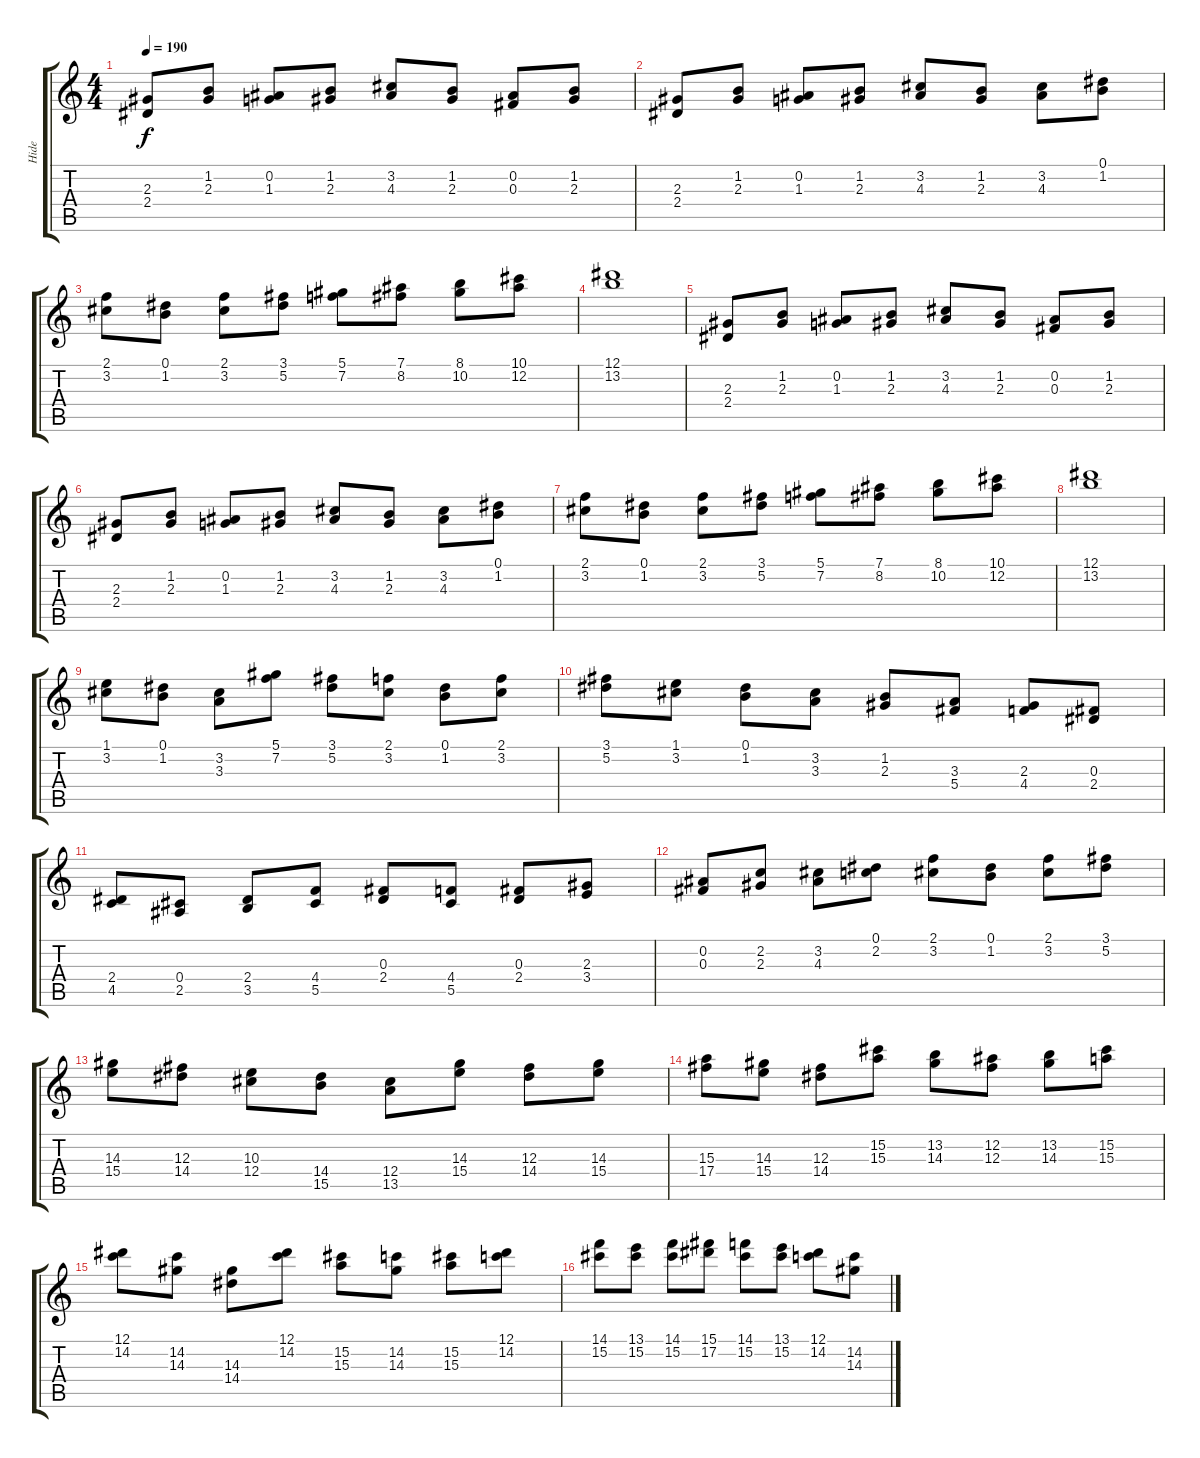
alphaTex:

\track ("Hide" "Hide") {instrument distortionguitar}
\staff {score tabs}
\tuning (Eb4 Bb3 Gb3 Db3 Ab2 Eb2) {hide}
\ts (4 4)
\tempo 190
\clef g2
\ks c
(2.3 2.4).8{dy f} (1.2 2.3).8 (0.2 1.3).8 (1.2 2.3).8 (3.2 4.3).8 (1.2 2.3).8 (0.2 0.3).8 (1.2 2.3).8 |
(2.3 2.4).8 (1.2 2.3).8 (0.2 1.3).8 (1.2 2.3).8 (3.2 4.3).8 (1.2 2.3).8 (3.2 4.3).8 (0.1 1.2).8 |
(2.1 3.2).8 (0.1 1.2).8 (2.1 3.2).8 (3.1 5.2).8 (5.1 7.2).8 (7.1 8.2).8 (8.1 10.2).8 (10.1 12.2).8 |
(12.1 13.2).1 |
(2.3 2.4).8 (1.2 2.3).8 (0.2 1.3).8 (1.2 2.3).8 (3.2 4.3).8 (1.2 2.3).8 (0.2 0.3).8 (1.2 2.3).8 |
(2.3 2.4).8 (1.2 2.3).8 (0.2 1.3).8 (1.2 2.3).8 (3.2 4.3).8 (1.2 2.3).8 (3.2 4.3).8 (0.1 1.2).8 |
(2.1 3.2).8 (0.1 1.2).8 (2.1 3.2).8 (3.1 5.2).8 (5.1 7.2).8 (7.1 8.2).8 (8.1 10.2).8 (10.1 12.2).8 |
(12.1 13.2).1 |
(1.1 3.2).8 (0.1 1.2).8 (3.2 3.3).8 (5.1 7.2).8 (3.1 5.2).8 (2.1 3.2).8 (0.1 1.2).8 (2.1 3.2).8 |
(3.1 5.2).8 (1.1 3.2).8 (0.1 1.2).8 (3.2 3.3).8 (1.2 2.3).8 (3.3 5.4).8 (2.3 4.4).8 (0.3 2.4).8 |
(2.4 4.5).8 (0.4 2.5).8 (2.4 3.5).8 (4.4 5.5).8 (0.3 2.4).8 (4.4 5.5).8 (0.3 2.4).8 (2.3 3.4).8 |
(0.2 0.3).8 (2.2 2.3).8 (3.2 4.3).8 (0.1 2.2).8 (2.1 3.2).8 (0.1 1.2).8 (2.1 3.2).8 (3.1 5.2).8 |
(14.3 15.4).8 (12.3 14.4).8 (10.3 12.4).8 (14.4 15.5).8 (12.4 13.5).8 (14.3 15.4).8 (12.3 14.4).8 (14.3 15.4).8 |
(15.3 17.4).8 (14.3 15.4).8 (12.3 14.4).8 (15.2 15.3).8 (13.2 14.3).8 (12.2 12.3).8 (13.2 14.3).8 (15.2 15.3).8 |
(12.1 14.2).8 (14.2 14.3).8 (14.3 14.4).8 (12.1 14.2).8 (15.2 15.3).8 (14.2 14.3).8 (15.2 15.3).8 (12.1 14.2).8 |
(14.1 15.2).8 (13.1 15.2).8 (14.1 15.2).8 (15.1 17.2).8 (14.1 15.2).8 (13.1 15.2).8 (12.1 14.2).8 (14.2 14.3).8
